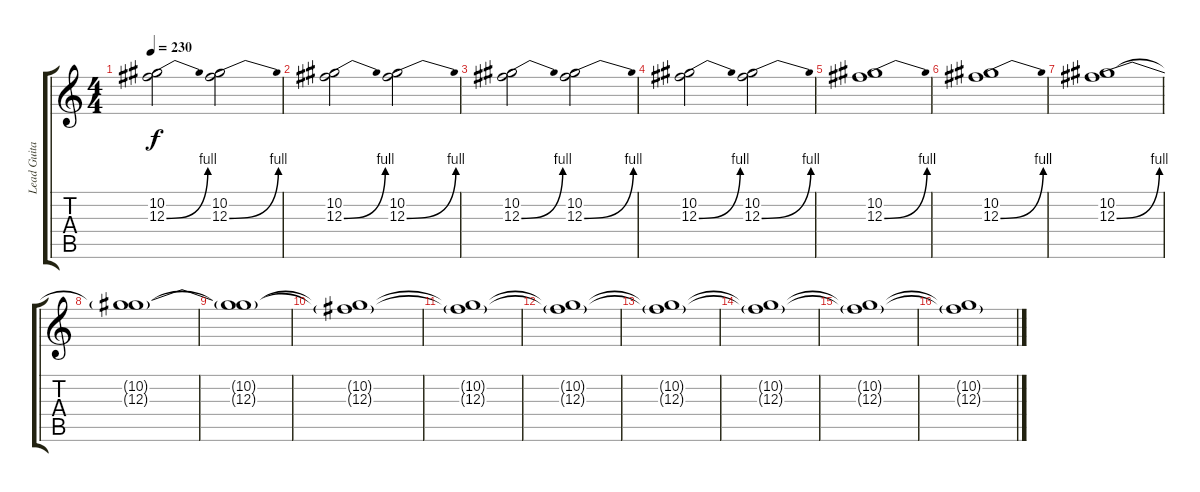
\track ("Lead Guitar" "Lead Guita") {instrument overdrivenguitar}
\staff {score tabs}
\tuning (Eb4 Bb3 Gb3 Db3 Ab2 Eb2) {hide}
\ts (4 4)
\tempo 230
\clef g2
\ks c
(10.2 12.3{be (bend 0 0 60 4)}).2{dy f} (10.2 12.3{be (bend 0 0 60 4)}).2 |
(10.2 12.3{be (bend 0 0 60 4)}).2 (10.2 12.3{be (bend 0 0 60 4)}).2 |
(10.2 12.3{be (bend 0 0 60 4)}).2 (10.2 12.3{be (bend 0 0 60 4)}).2 |
(10.2 12.3{be (bend 0 0 60 4)}).2 (10.2 12.3{be (bend 0 0 60 4)}).2 |
(10.2 12.3{be (bend 0 0 60 4)}).1 |
(10.2 12.3{be (bend 0 0 60 4)}).1 |
(10.2 12.3{be (bend 0 0 60 4)}).1 |
(10.2{t} 12.3{t}).1 |
(10.2{t} 12.3{t}).1 |
(10.2{t} 12.3{t}).1 |
(10.2{t} 12.3{t}).1 |
(10.2{t} 12.3{t}).1 |
(10.2{t} 12.3{t}).1 |
(10.2{t} 12.3{t}).1 |
(10.2{t} 12.3{t}).1 |
(10.2{t} 12.3{t}).1
